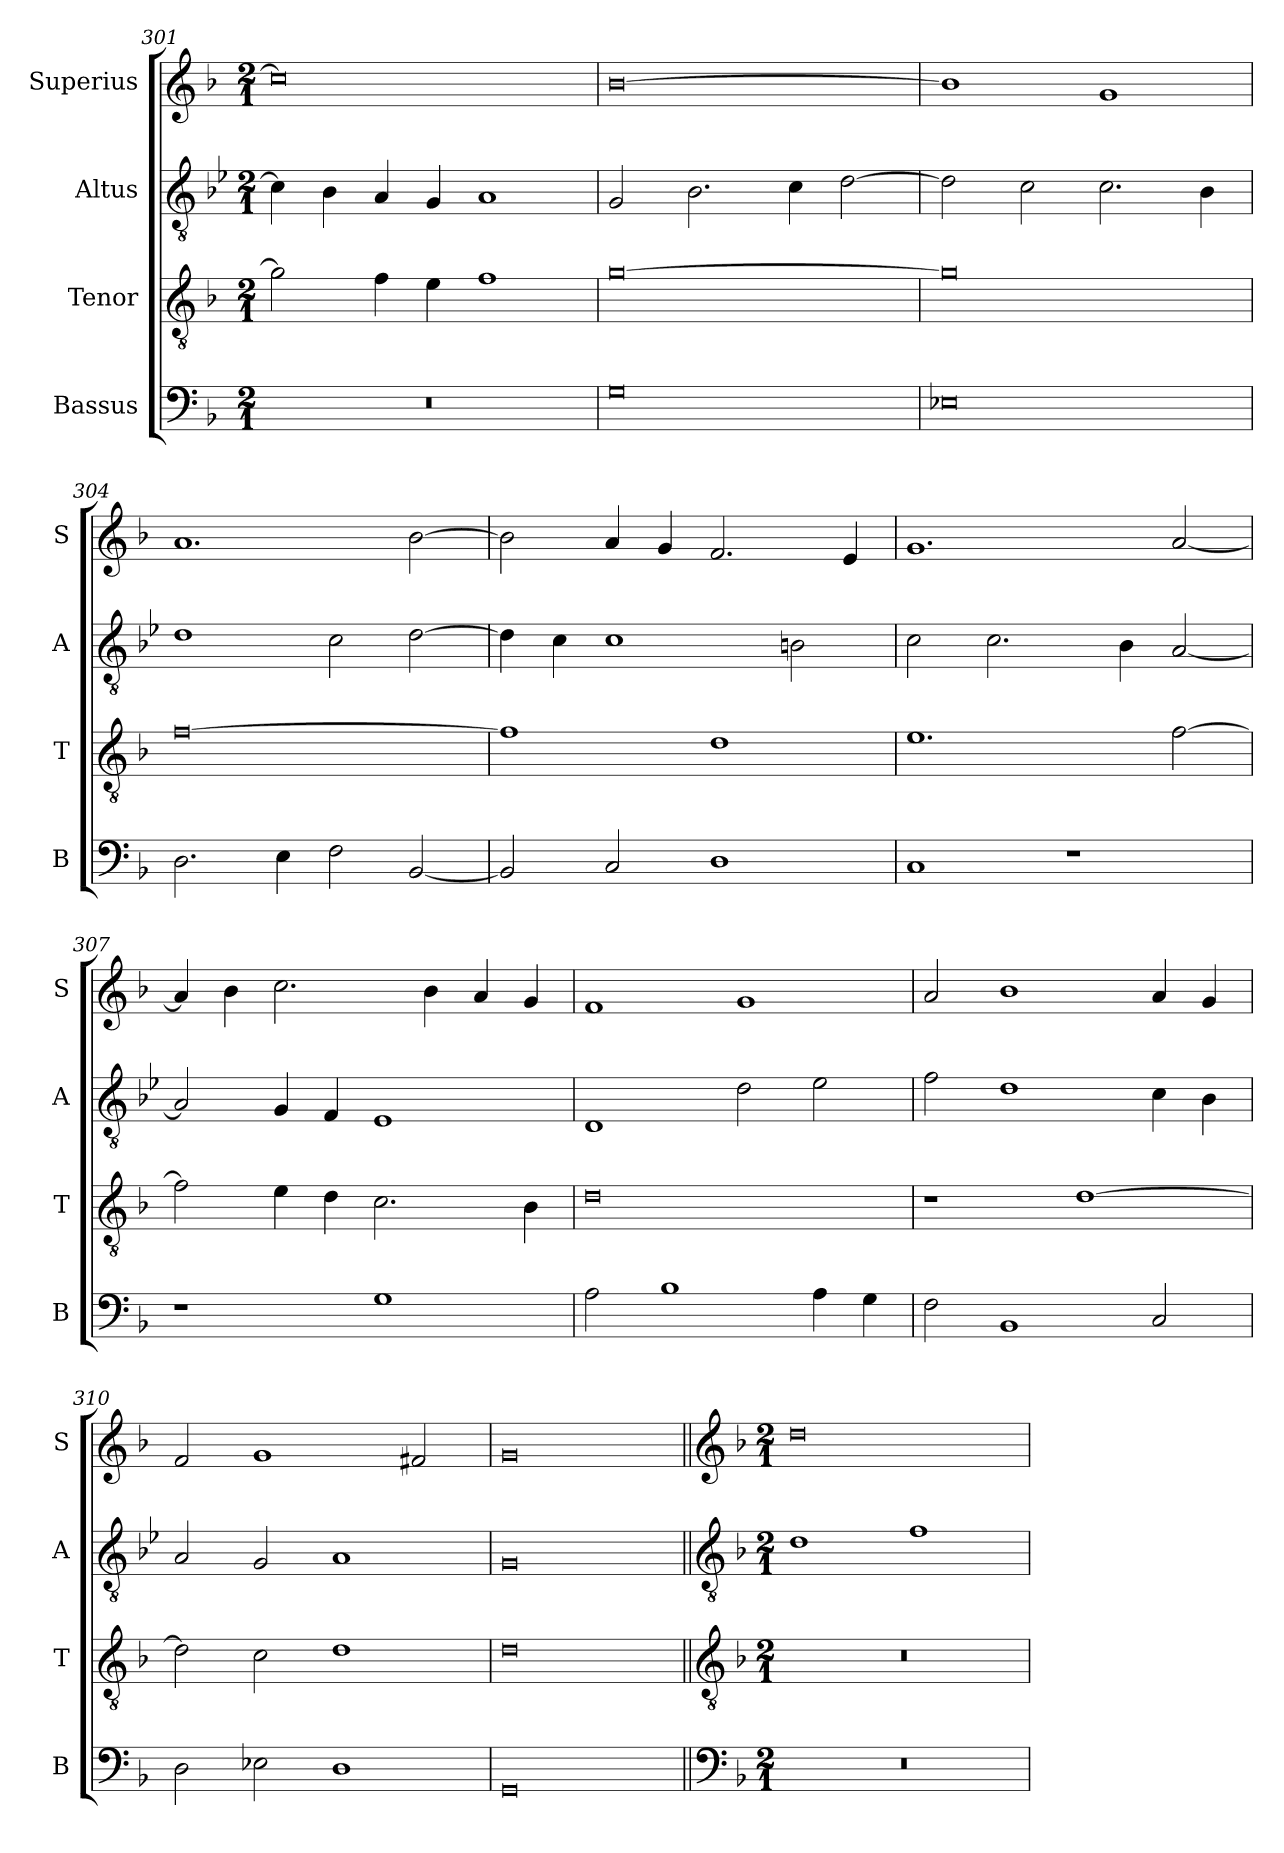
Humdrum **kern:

**kern	**kern	**kern	**kern
*part4	*part3	*part2	*part1
*staff4	*staff3	*staff2	*staff1
*I"Bassus	*I"Tenor	*I"Altus	*I"Superius
*I'B	*I'T	*I'A	*I'S
*clefF4	*clefGv2	*clefGv2	*clefG2
*k[b-]	*k[b-]	*k[b-e-]	*k[b-]
*M2/1	*M2/1	*M2/1	*M2/1
=301	=301	=301	=301
0r	2g\]	4c\]	0cc]
.	.	4B-\	.
.	4f\	4A/	.
.	4e\	4G/	.
.	1f	1A	.
=302	=302	=302	=302
0G	[0g	2G/	[0b-
.	.	2.B-\	.
.	.	4c\	.
.	.	[2d\	.
=303	=303	=303	=303
0E-X	0g]	2d\]	1b-]
.	.	2c\	.
.	.	2.c\	1g
.	.	4B-\	.
=304	=304	=304	=304
2.D\	[0f	1d	1.a
4E\	.	.	.
2F\	.	2c\	.
[2BB-/	.	[2d\	[2b-\
=305	=305	=305	=305
2BB-/]	1f]	4d\]	2b-\]
.	.	4c\	.
2C/	.	1c	4a/
.	.	.	4g/
1D	1d	.	2.f/
.	.	2Bn\	.
.	.	.	4e/
=306	=306	=306	=306
1C	1.e	2c\	1.g
.	.	2.c\	.
1r	.	.	.
.	.	4B-\	.
.	[2f\	[2A/	[2a/
=307	=307	=307	=307
1r	2f\]	2A/]	4a/]
.	.	.	4b-\
.	4e\	4G/	2.cc\
.	4d\	4F/	.
1G	2.c\	1E-	.
.	.	.	4b-\
.	.	.	4a/
.	4B-\	.	4g/
=308	=308	=308	=308
2A\	0d	1D	1f
1B-	.	.	.
.	.	2d\	1g
4A\	.	2e-\	.
4G\	.	.	.
=309	=309	=309	=309
2F\	1r	2f\	2a/
1BB-	.	1d	1b-
.	[1d	.	.
2C/	.	4c\	4a/
.	.	4B-\	4g/
=310	=310	=310	=310
2D\	2d\]	2A/	2f/
2E-X\	2c\	2G/	1g
1D	1d	1A	.
.	.	.	2f#X/
=311	=311	=311	=311
0GG	0d	0G	0g
=312||	=312||	=312||	=312||
*clefF4	*clefGv2	*clefGv2	*clefG2
*k[b-]	*k[b-]	*k[b-]	*k[b-]
*M2/1	*M2/1	*M2/1	*M2/1
0r	0r	1d	0dd
.	.	1f	.
=	=	=	=
*-	*-	*-	*-
